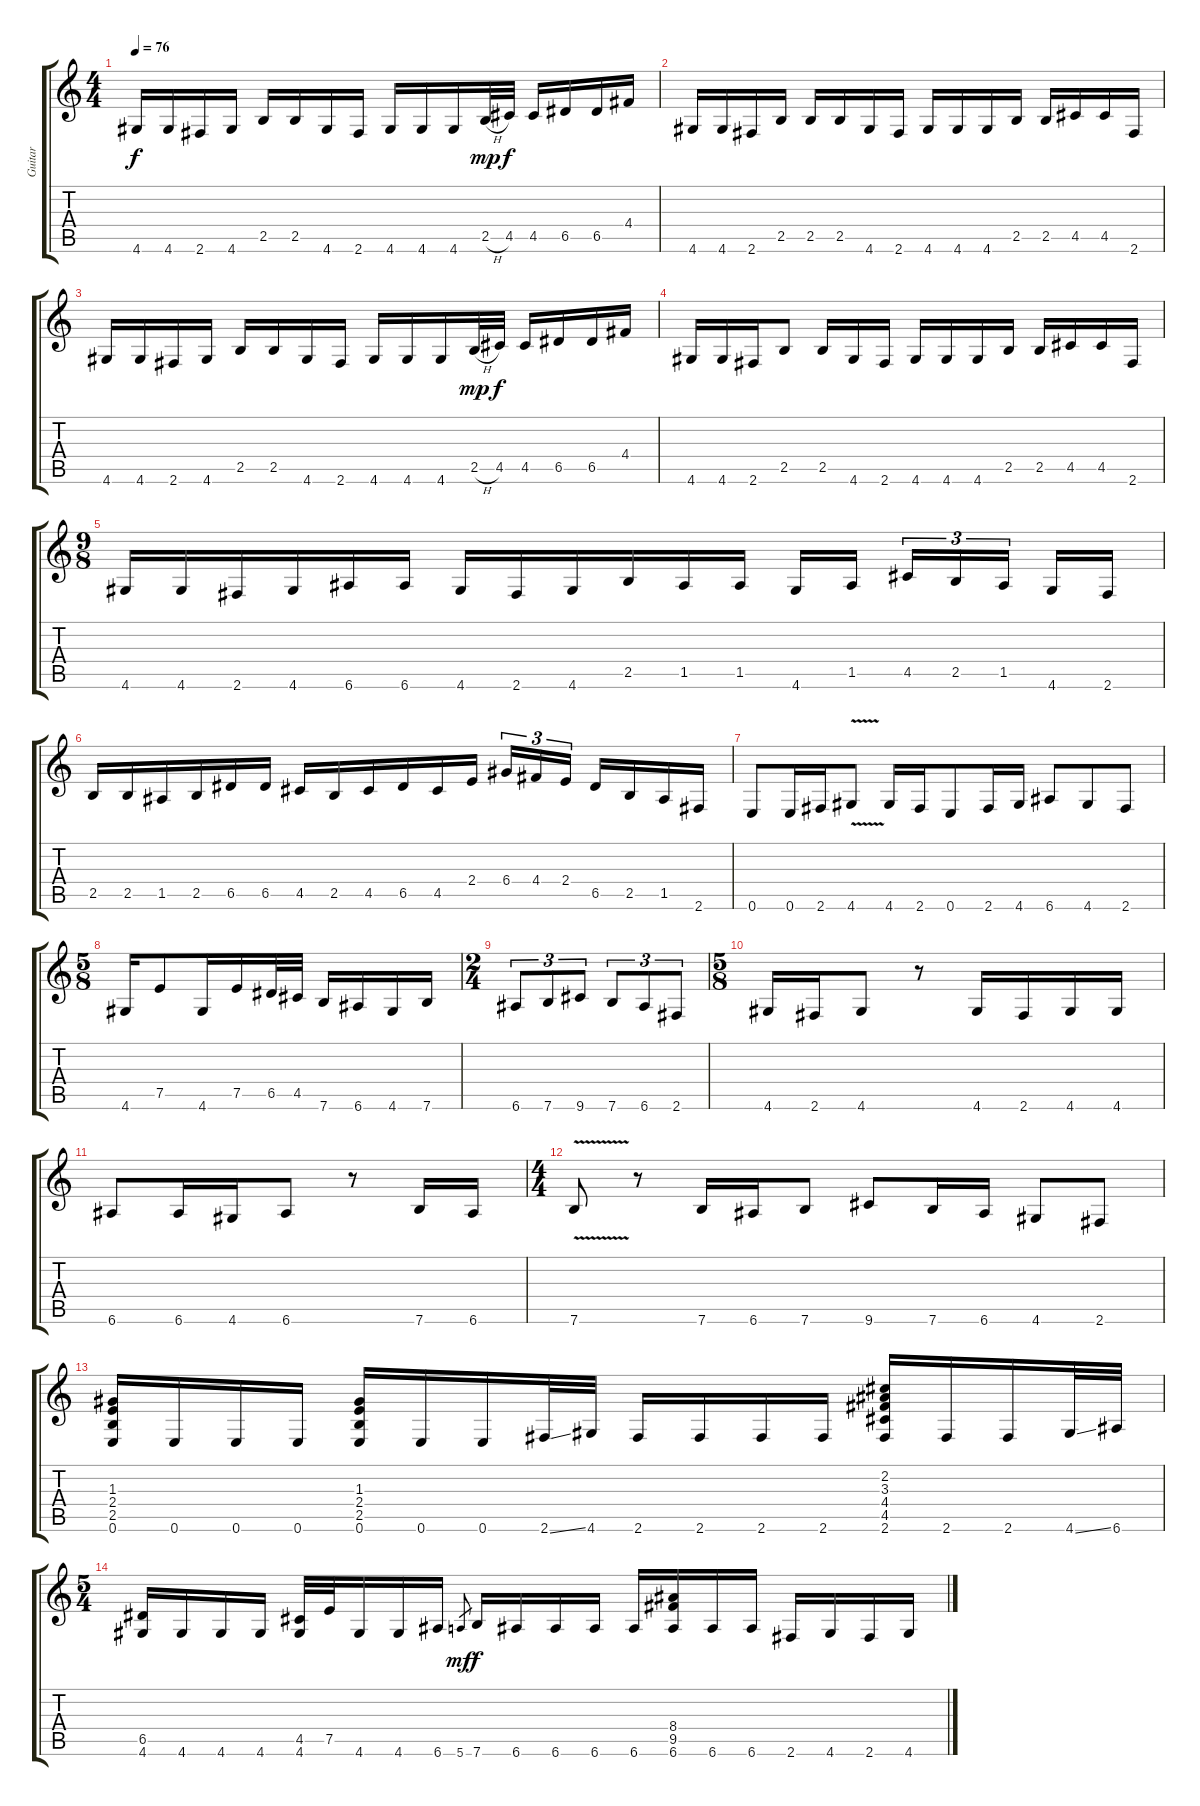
\track ("Guitar" "Guitar") {instrument distortionguitar}
\staff {score tabs}
\tuning (E4 B3 G3 D3 A2 E2) {hide}
\ts (4 4)
\tempo 76
\clef g2
\ks c
4.6.16{dy f instrument distortionguitar} 4.6.16 2.6.16 4.6.16 2.5.16 2.5.16 4.6.16 2.6.16 4.6.16 4.6.16 4.6.16 2.5{h}.32{dy mp} 4.5.32{dy f} 4.5.16 6.5.16 6.5.16 4.4.16 |
4.6.16 4.6.16 2.6.16 2.5.16 2.5.16 2.5.16 4.6.16 2.6.16 4.6.16 4.6.16 4.6.16 2.5.16 2.5.16 4.5.16 4.5.16 2.6.16 |
4.6.16 4.6.16 2.6.16 4.6.16 2.5.16 2.5.16 4.6.16 2.6.16 4.6.16 4.6.16 4.6.16 2.5{h}.32{dy mp} 4.5.32{dy f} 4.5.16 6.5.16 6.5.16 4.4.16 |
4.6.16 4.6.16 2.6.16 2.5.8 2.5.16 4.6.16 2.6.16 4.6.16 4.6.16 4.6.16 2.5.16 2.5.16 4.5.16 4.5.16 2.6.16 |
\ts (9 8)
4.6.16 4.6.16 2.6.16 4.6.16 6.6.16 6.6.16 4.6.16 2.6.16 4.6.16 2.5.16 1.5.16 1.5.16 4.6.16 1.5.16 4.5.16{tu (3 2)} 2.5.16{tu (3 2)} 1.5.16{tu (3 2)} 4.6.16 2.6.16 |
2.5.16 2.5.16 1.5.16 2.5.16 6.5.16 6.5.16 4.5.16 2.5.16 4.5.16 6.5.16 4.5.16 2.4.16 6.4.16{tu (3 2)} 4.4.16{tu (3 2)} 2.4.16{tu (3 2)} 6.5.16 2.5.16 1.5.16 2.6.16 |
0.6.8 0.6.16 2.6.16 4.6{v}.8 4.6.16 2.6.16 0.6.8 2.6.16 4.6.16 6.6.8 4.6.8 2.6.8 |
\ts (5 8)
4.6.16 7.5.8 4.6.16 7.5.16 6.5.32 4.5.32 7.6.16 6.6.16 4.6.16 7.6.16 |
\ts (2 4)
6.6.8{tu (3 2)} 7.6.8{tu (3 2)} 9.6.8{tu (3 2)} 7.6.8{tu (3 2)} 6.6.8{tu (3 2)} 2.6.8{tu (3 2)} |
\ts (5 8)
4.6.16 2.6.16 4.6.8 r.8 4.6.16 2.6.16 4.6.16 4.6.16 |
6.6.8 6.6.16 4.6.16 6.6.8 r.8 7.6.16 6.6.16 |
\ts (4 4)
7.6{v}.8 r.8 7.6.16 6.6.16 7.6.8 9.6.8 7.6.16 6.6.16 4.6.8 2.6.8 |
(1.3 2.4 2.5 0.6).16 0.6.16 0.6.16 0.6.16 (1.3 2.4 2.5 0.6).16 0.6.16 0.6.16 2.6{ss}.32 4.6.32 2.6.16 2.6.16 2.6.16 2.6.16 (2.2 3.3 4.4 4.5 2.6).16 2.6.16 2.6.16 4.6{ss}.32 6.6.32 |
\ts (5 4)
(6.5 4.6).16 4.6.16 4.6.16 4.6.16 (4.5 4.6).32 7.5.32 4.6.16 4.6.16 6.6.16 5.6.8{gr dy mf} 7.6.16{dy f} 6.6.16 6.6.16 6.6.16 6.6.16 (8.4 9.5 6.6).16 6.6.16 6.6.16 2.6.16 4.6.16 2.6.16 4.6.16
